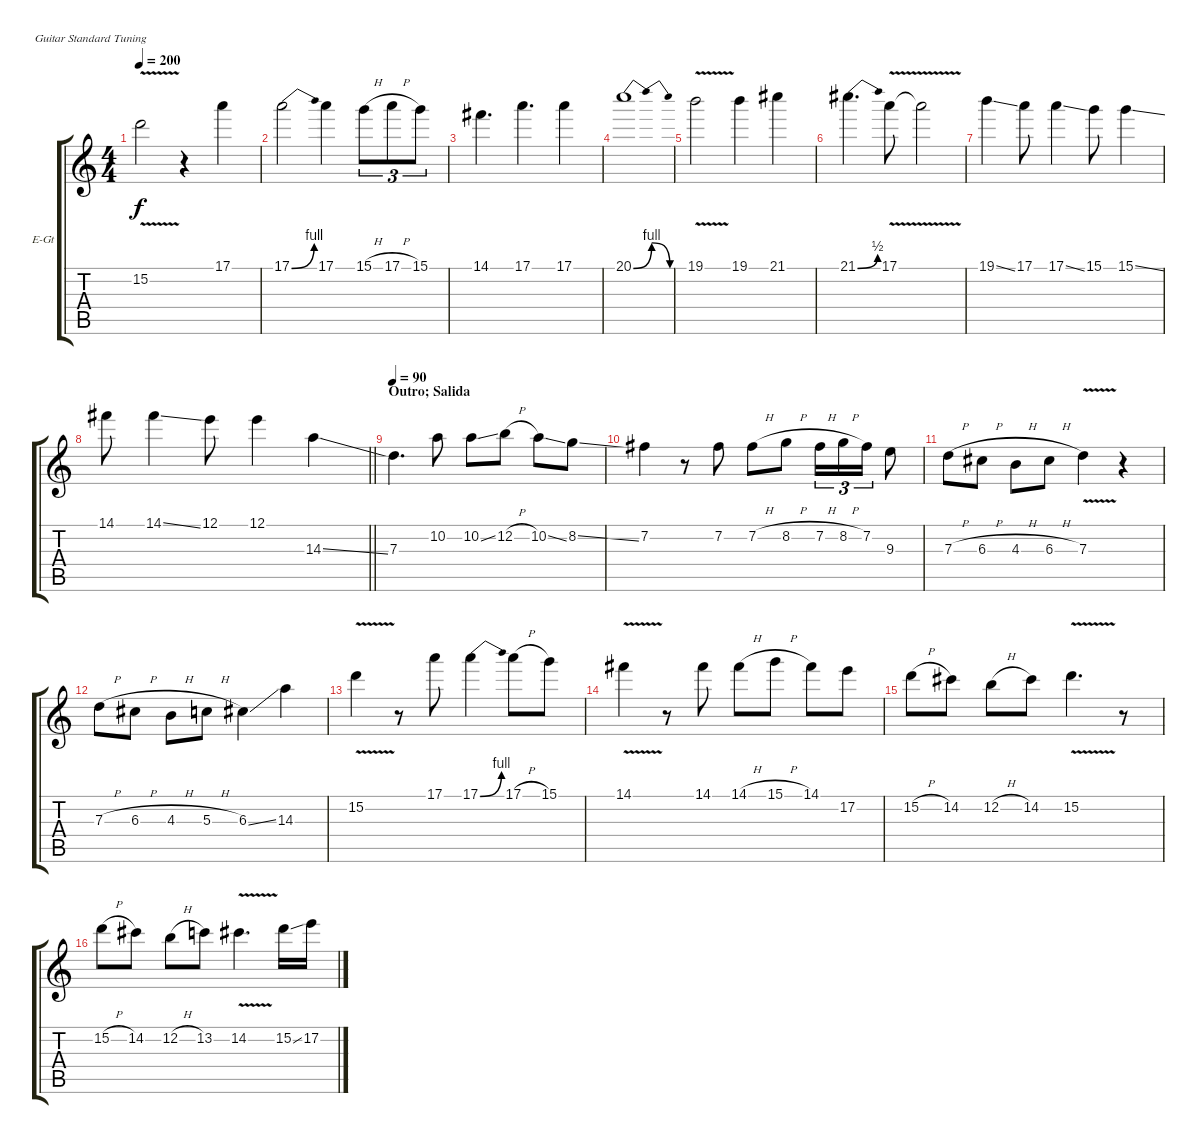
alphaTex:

\bracketExtendMode groupsimilarinstruments
\firstSystemTrackNameOrientation horizontal
\otherSystemsTrackNameOrientation horizontal
\track ("Guitarra Solist." "E-Gt") {instrument overdrivenguitar}
\staff {score tabs}
\tuning (E4 B3 G3 D3 A2 E2)
\ts (4 4)
\tempo 200
\clef g2
\ks c
15.2{v}.2{dy f} r.4 17.1.4 |
17.1{be (bend 0 0 60 4)}.2 17.1.4 15.1{h}.8{tu (3 2)} 17.1{h}.8{tu (3 2)} 15.1.8{tu (3 2)} |
14.1.4{d} 17.1.4{d} 17.1.4 |
20.1{be (bendrelease 0 0 30 4 30 4 60 0)}.1 |
19.1{v}.2 19.1.4 21.1.4 |
21.1{be (bend 0 0 60 2)}.4{d} 17.1{v}.8 17.1{v t}.2 |
19.1{ss}.4 17.1.8 17.1{ss}.4 15.1.8 15.1{ss}.4 |
\barLineRight lightlight
14.1.8 14.1{ss}.4 12.1.8 12.1.4 14.3{ss}.4 |
\section ("" "Outro; Salida")
\tempo 90
7.3.4{d} 10.2.8 10.2{ss}.8 12.2{h}.8 10.2{ss}.8 8.2{ss}.8 |
7.2.4 r.8 7.2.8 7.2{h}.8 8.2{h}.8 7.2{h}.16{tu (3 2)} 8.2{h}.16{tu (3 2)} 7.2.16{tu (3 2)} 9.3.8 |
7.3{h}.8 6.3{h}.8 4.3{h}.8 6.3{h}.8 7.3{v}.4 r.4 |
7.3{h}.8 6.3{h}.8 4.3{h}.8 5.3{h}.8 6.3{ss}.4 14.3.4 |
15.2{v}.4 r.8 17.1.8 17.1{be (bend 0 0 60 4)}.4 17.1{h}.8 15.1.8 |
14.1{v}.4 r.8 14.1.8 14.1{h}.8 15.1{h}.8 14.1.8 17.2.8 |
15.2{h}.8 14.2.8 12.2{h}.8 14.2.8 15.2{v}.4{d} r.8 |
15.2{h}.8 14.2.8 12.2{h}.8 13.2.8 14.2{v}.4{d} 15.2{ss}.16 17.2.16
